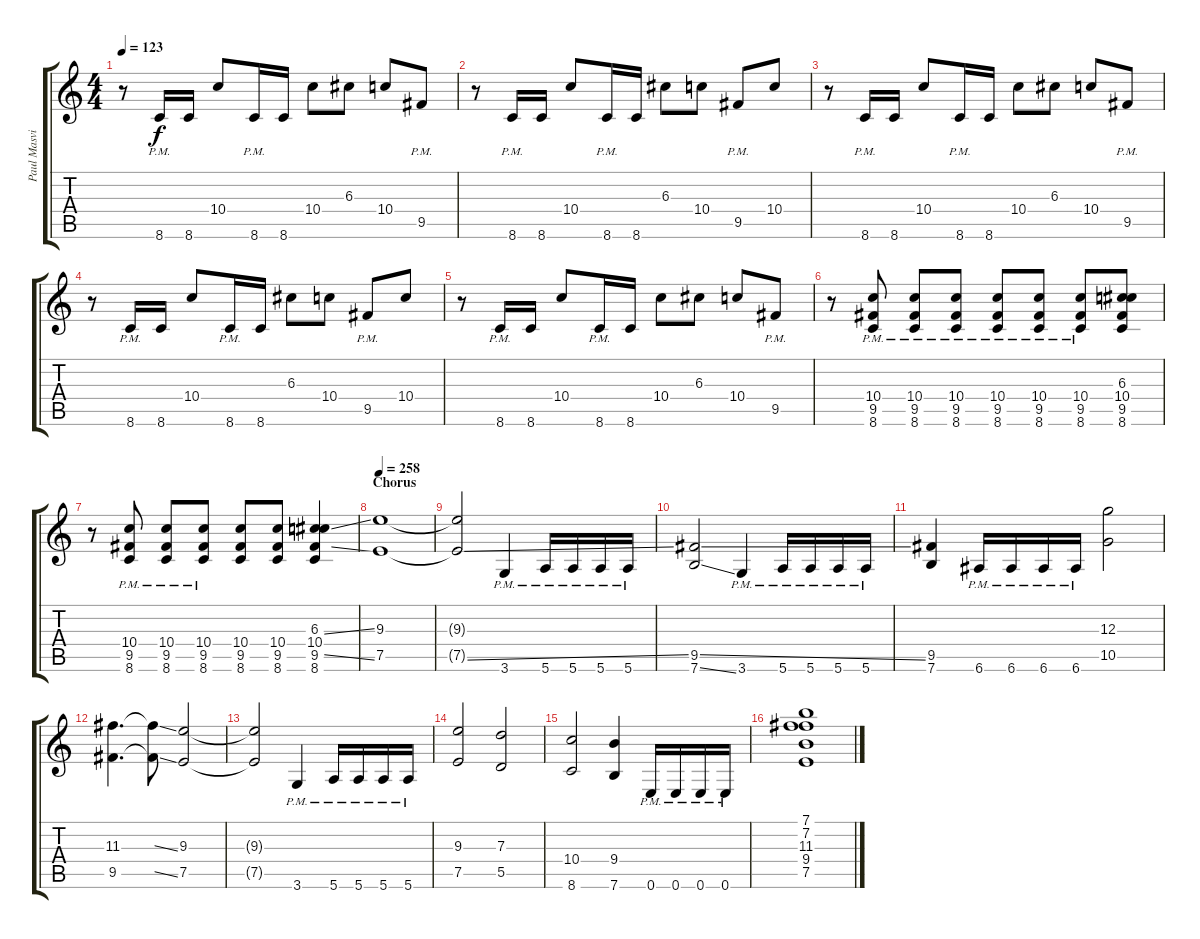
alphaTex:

\track ("Paul Masvidal (distortion)" "Paul Masvi") {instrument distortionguitar}
\staff {score tabs}
\tuning (E4 B3 G3 D3 A2 E2) {hide}
\ts (4 4)
\tempo 123
\clef g2
\ks c
r.8{dy f} 8.6{pm}.16 8.6.16 10.4.8 8.6{pm}.16 8.6.16 10.4.8 6.3.8 10.4.8 9.5{pm}.8 |
r.8 8.6{pm}.16 8.6.16 10.4.8 8.6{pm}.16 8.6.16 6.3.8 10.4.8 9.5{pm}.8 10.4.8 |
r.8 8.6{pm}.16 8.6.16 10.4.8 8.6{pm}.16 8.6.16 10.4.8 6.3.8 10.4.8 9.5{pm}.8 |
r.8 8.6{pm}.16 8.6.16 10.4.8 8.6{pm}.16 8.6.16 6.3.8 10.4.8 9.5{pm}.8 10.4.8 |
r.8 8.6{pm}.16 8.6.16 10.4.8 8.6{pm}.16 8.6.16 10.4.8 6.3.8 10.4.8 9.5{pm}.8 |
r.8 (10.4{pm} 9.5{pm} 8.6{pm}).8 (10.4{pm} 9.5{pm} 8.6{pm}).8 (10.4{pm} 9.5{pm} 8.6{pm}).8 (10.4{pm} 9.5{pm} 8.6{pm}).8 (10.4{pm} 9.5{pm} 8.6{pm}).8 (10.4{pm} 9.5{pm} 8.6{pm}).8 (6.3 10.4 9.5 8.6).8 |
r.8 (10.4{pm} 9.5{pm} 8.6{pm}).8 (10.4{pm} 9.5{pm} 8.6{pm}).8 (10.4{pm} 9.5{pm} 8.6{pm}).8 (10.4 9.5 8.6).8 (10.4 9.5 8.6).8 (6.3{ss} 10.4 9.5{ss} 8.6).4 |
\section ("" "Chorus")
\tempo 258
(9.3 7.5).1 |
(9.3{t} 7.5{ss t}).2 3.6{pm}.4 5.6{pm}.16 5.6{pm}.16 5.6{pm}.16 5.6{pm}.16 |
(9.5{ss} 7.6{ss}).2 3.6{pm}.4 5.6{pm}.16 5.6{pm}.16 5.6{pm}.16 5.6{pm}.16 |
(9.5 7.6).4 6.6{pm}.16 6.6{pm}.16 6.6{pm}.16 6.6{pm}.16 (12.3 10.5).2 |
(11.3 9.5).4{d} (11.3{ss t} 9.5{ss t}).8 (9.3 7.5).2 |
(9.3{t} 7.5{t}).2 3.6{pm}.4 5.6{pm}.16 5.6{pm}.16 5.6{pm}.16 5.6{pm}.16 |
(9.3 7.5).2 (7.3 5.5).2 |
(10.4 8.6).2 (9.4 7.6).4 0.6{pm}.16 0.6{pm}.16 0.6{pm}.16 0.6{pm}.16 |
(7.1 7.2 11.3 9.4 7.5).1
